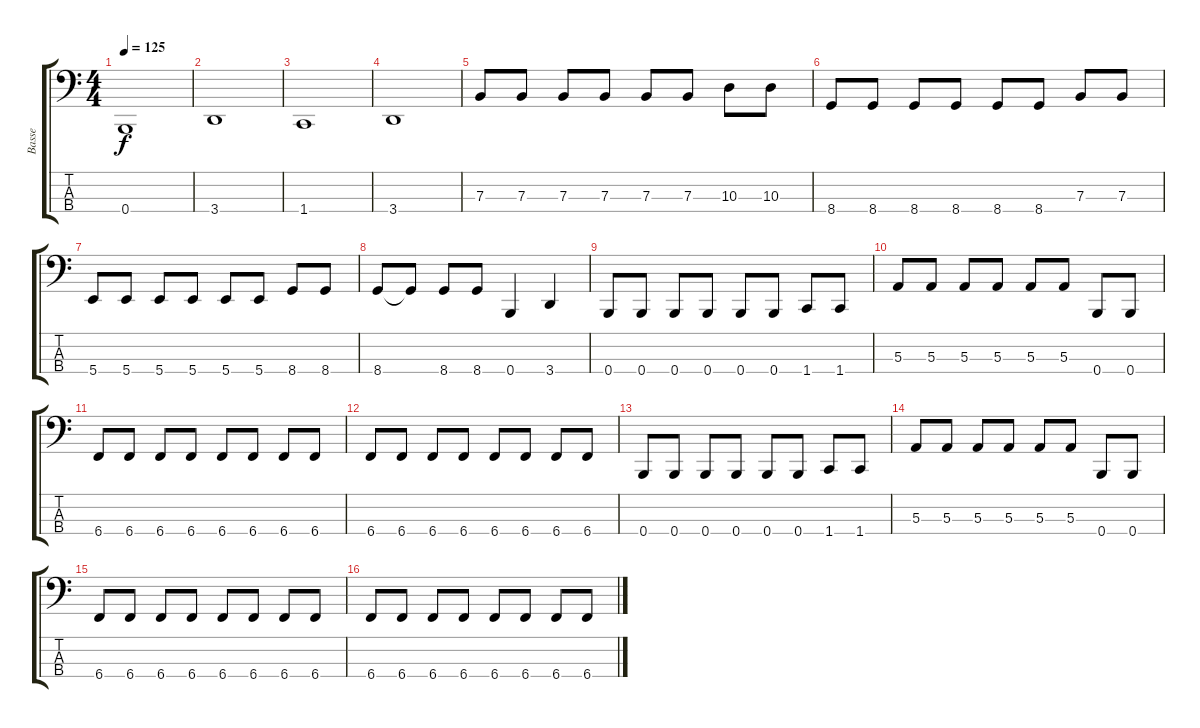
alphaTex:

\track ("Basse" "Basse") {instrument electricbassfinger}
\staff {score tabs}
\tuning (D2 A1 E1 B0) {hide}
\ts (4 4)
\tempo 125
\clef f4
\ks c
0.4.1{dy f} |
3.4.1 |
1.4.1 |
3.4.1 |
7.3.8 7.3.8 7.3.8 7.3.8 7.3.8 7.3.8 10.3.8 10.3.8 |
8.4.8 8.4.8 8.4.8 8.4.8 8.4.8 8.4.8 7.3.8 7.3.8 |
5.4.8 5.4.8 5.4.8 5.4.8 5.4.8 5.4.8 8.4.8 8.4.8 |
8.4.8 8.4{t}.8 8.4.8 8.4.8 0.4.4 3.4.4 |
0.4.8 0.4.8 0.4.8 0.4.8 0.4.8 0.4.8 1.4.8 1.4.8 |
5.3.8 5.3.8 5.3.8 5.3.8 5.3.8 5.3.8 0.4.8 0.4.8 |
6.4.8 6.4.8 6.4.8 6.4.8 6.4.8 6.4.8 6.4.8 6.4.8 |
6.4.8 6.4.8 6.4.8 6.4.8 6.4.8 6.4.8 6.4.8 6.4.8 |
0.4.8 0.4.8 0.4.8 0.4.8 0.4.8 0.4.8 1.4.8 1.4.8 |
5.3.8 5.3.8 5.3.8 5.3.8 5.3.8 5.3.8 0.4.8 0.4.8 |
6.4.8 6.4.8 6.4.8 6.4.8 6.4.8 6.4.8 6.4.8 6.4.8 |
6.4.8 6.4.8 6.4.8 6.4.8 6.4.8 6.4.8 6.4.8 6.4.8
